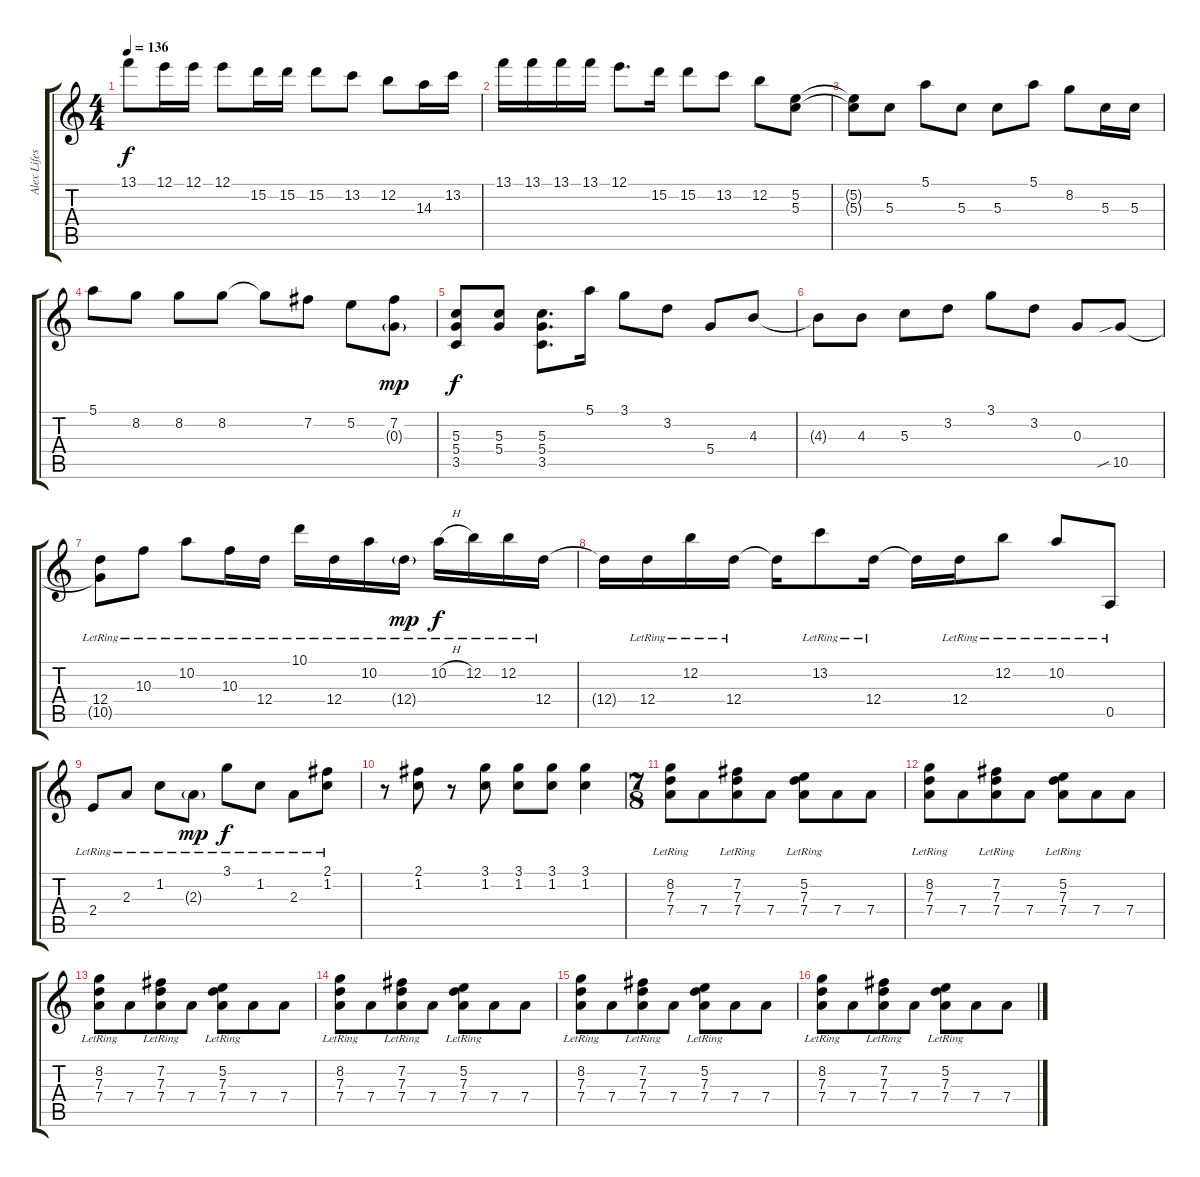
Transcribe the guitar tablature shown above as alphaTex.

\track ("Alex Lifeson" "Alex Lifes") {instrument overdrivenguitar}
\staff {score tabs}
\tuning (E4 B3 G3 D3 A2 E2) {hide}
\ts (4 4)
\tempo 136
\clef g2
\ks c
13.1.8{dy f} 12.1.16 12.1.16 12.1.8 15.2.16 15.2.16 15.2.8 13.2.8 12.2.8 14.3.16 13.2.16 |
13.1.16 13.1.16 13.1.16 13.1.16 12.1.8{d} 15.2.16 15.2.8 13.2.8 12.2.8 (5.2 5.3).8 |
(5.2{t} 5.3{t}).8 5.3.8 5.1.8 5.3.8 5.3.8 5.1.8 8.2.8 5.3.16 5.3.16 |
5.1.8 8.2.8 8.2.8 8.2.8 8.2{t}.8 7.2.8 5.2.8 (7.2 0.3{g}).8{dy mp} |
(5.3 5.4 3.5).8{dy f} (5.3 5.4).8 (5.3 5.4 3.5).8{d} 5.1.16 3.1.8 3.2.8 5.4.8 4.3.8 |
4.3{t}.8 4.3.8 5.3.8 3.2.8 3.1.8 3.2.8 0.3.8 10.5{sib}.8 |
(12.4{lr} 10.5{t}).8 10.3{lr}.8 10.2{lr}.8 10.3{lr}.16 12.4{lr}.16 10.1{lr}.16 12.4{lr}.16 10.2{lr}.16 12.4{g lr}.16{dy mp} 10.2{h lr}.16{dy f} 12.2{lr}.16 12.2{lr}.16 12.4{lr}.16 |
12.4{t}.16 12.4{lr}.16 12.2{lr}.16 12.4{lr}.16 12.4{t}.16 13.2{lr}.8 12.4{lr}.16 12.4{t}.16 12.4{lr}.16 12.2{lr}.8 10.2{lr}.8 0.5{lr}.8 |
2.4{lr}.8 2.3{lr}.8 1.2{lr}.8 2.3{g lr}.8{dy mp} 3.1{lr}.8{dy f} 1.2{lr}.8 2.3{lr}.8 (2.1{lr} 1.2{lr}).8 |
r.8 (2.1 1.2).8 r.8 (3.1 1.2).8 (3.1 1.2).8 (3.1 1.2).8 (3.1 1.2).4 |
\ts (7 8)
(8.2{lr} 7.3{lr} 7.4{lr}).8{volume 16 instrument overdrivenguitar} 7.4.8 (7.2{lr} 7.3{lr} 7.4{lr}).8 7.4.8 (5.2{lr} 7.3{lr} 7.4{lr}).8 7.4.8 7.4.8 |
(8.2{lr} 7.3{lr} 7.4{lr}).8 7.4.8 (7.2{lr} 7.3{lr} 7.4{lr}).8 7.4.8 (5.2{lr} 7.3{lr} 7.4{lr}).8 7.4.8 7.4.8 |
(8.2{lr} 7.3{lr} 7.4{lr}).8 7.4.8 (7.2{lr} 7.3{lr} 7.4{lr}).8 7.4.8 (5.2{lr} 7.3{lr} 7.4{lr}).8 7.4.8 7.4.8 |
(8.2{lr} 7.3{lr} 7.4{lr}).8 7.4.8 (7.2{lr} 7.3{lr} 7.4{lr}).8 7.4.8 (5.2{lr} 7.3{lr} 7.4{lr}).8 7.4.8 7.4.8 |
(8.2{lr} 7.3{lr} 7.4{lr}).8 7.4.8 (7.2{lr} 7.3{lr} 7.4{lr}).8 7.4.8 (5.2{lr} 7.3{lr} 7.4{lr}).8 7.4.8 7.4.8 |
(8.2{lr} 7.3{lr} 7.4{lr}).8 7.4.8 (7.2{lr} 7.3{lr} 7.4{lr}).8 7.4.8 (5.2{lr} 7.3{lr} 7.4{lr}).8 7.4.8 7.4.8
